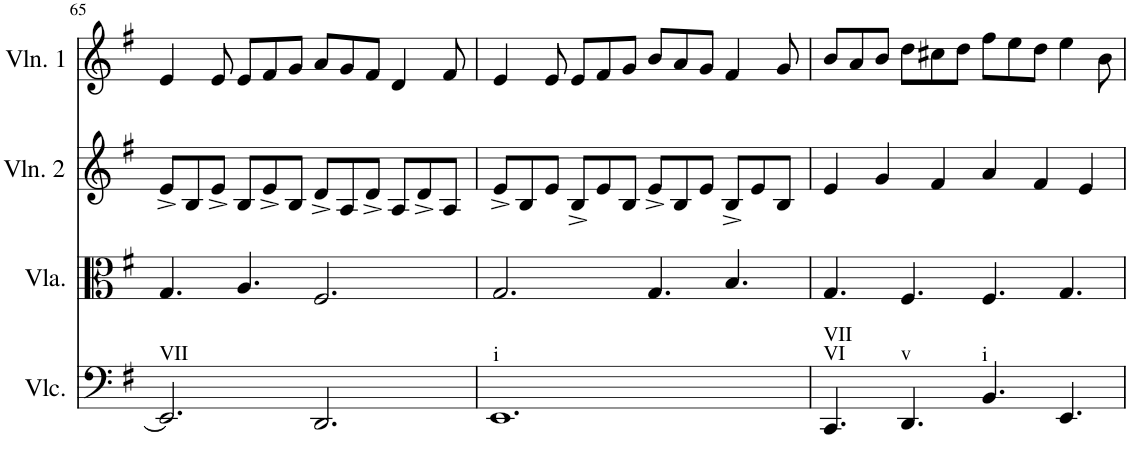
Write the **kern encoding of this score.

**kern	**kern	**kern	**kern
*part4	*part3	*part2	*part1
*staff4	*staff3	*staff2	*staff1
*I"Violoncello	*I"Viola	*I"Violin 2	*I"Violin 1
*I'Vlc.	*I'Vla.	*I'Vln. 2	*I'Vln. 1
!!LO:PB:g=z
*clefF4	*clefC3	*clefG2	*clefG2
*k[f#]	*k[f#]	*k[f#]	*k[f#]
*M12/8	*M12/8	*M12/8	*M12/8
=65	=65	=65	=65
!LO:TX:a:t=VII	!	!	!
2.EE/]	4.G/	8e^/L	4e/
.	.	8B/	.
.	.	8e^/J	8e/
.	4.A/	8B/L	8e/L
.	.	8e^/	8f#/
.	.	8B/J	8g/J
2.DD/	2.F#/	8d^/L	8a/L
.	.	8A/	8g/
.	.	8d^/J	8f#/J
.	.	8A/L	4d/
.	.	8d^/	.
.	.	8A/J	8f#/
=66	=66	=66	=66
!LO:TX:a:t=i	!	!	!
1.EE	2.G/	8e^/L	4e/
.	.	8B/	.
.	.	8e/J	8e/
.	.	8B^/L	8e/L
.	.	8e/	8f#/
.	.	8B/J	8g/J
.	4.G/	8e^/L	8b/L
.	.	8B/	8a/
.	.	8e/J	8g/J
.	4.B/	8B^/L	4f#/
.	.	8e/	.
.	.	8B/J	8g/
=67	=67	=67	=67
!LO:TX:a:t=VI	!	!	!
!LO:TX:a:t=VII	!	!	!
4.CC/	4.G/	4e/	8b/L
.	.	.	8a/
.	.	4g/	8b/J
!LO:TX:a:t=v	!	!	!
4.DD/	4.F#/	.	8dd\L
.	.	4f#/	8cc#X\
.	.	.	8dd\J
!LO:TX:a:t=i	!	!	!
4.BB/	4.F#/	4a/	8ff#\L
.	.	.	8ee\
.	.	4f#/	8dd\J
4.EE/	4.G/	.	4ee\
.	.	4e/	.
.	.	.	8b\
=	=	=	=
*-	*-	*-	*-
